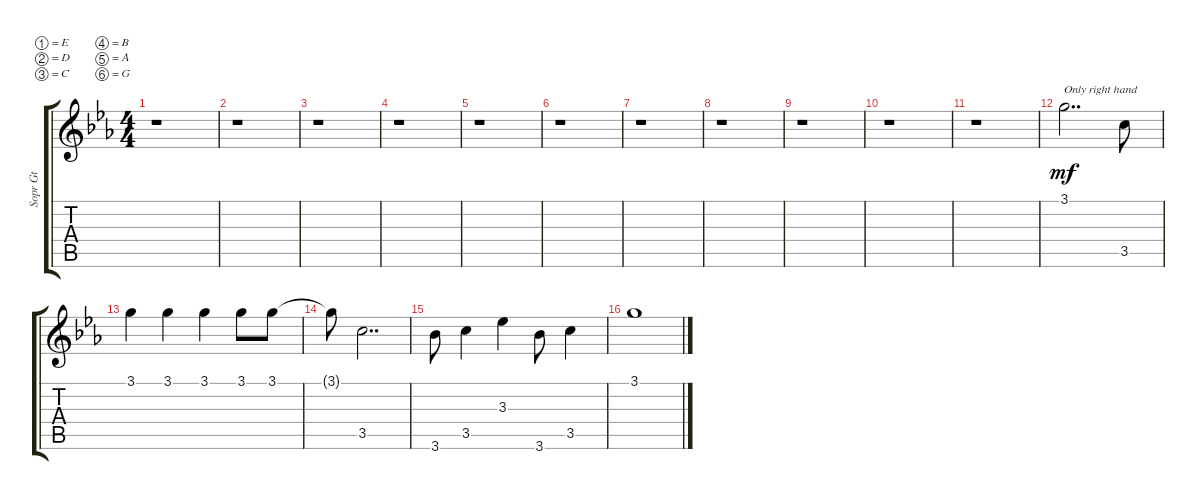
\defaultSystemsLayout 4
\bracketExtendMode groupsimilarinstruments
\otherSystemsTrackNameOrientation horizontal
\track ("Soprano Guitar" "Sopr Gt") {instrument acousticguitarsteel}
\staff {score tabs}
\tuning (E4 D4 C4 B3 A3 G3)
\ts (4 4)
\tempo (140 hide)
\clef g2
\ks cminor
r.1{dy mf beam Down} |
r.1{beam Down} |
r.1{beam Down} |
r.1{beam Down} |
r.1{beam Down} |
r.1{beam Down} |
r.1{beam Down} |
r.1{beam Down} |
r.1{beam Down} |
r.1{beam Down} |
r.1{beam Down} |
3.1{acc forcenatural}.2{dd txt "Only right hand" beam Down} 3.5{acc forcenatural}.8{beam Down} |
3.1{acc forcenatural}.4{beam Down} 3.1{acc forcenatural}.4{beam Down} 3.1{acc forcenatural}.4{beam Down} 3.1{acc forcenatural}.8{beam Down} 3.1{acc forcenatural}.8{beam Down} |
3.1{t acc forcenatural}.8{beam Down} 3.5{acc forcenatural}.2{dd beam Down} |
3.6{acc b}.8{beam Down} 3.5{acc forcenatural}.4{beam Down} 3.3{acc b}.4{beam Down} 3.6{acc b}.8{beam Down} 3.5{acc forcenatural}.4{beam Down} |
3.1{acc forcenatural}.1{beam Down}
